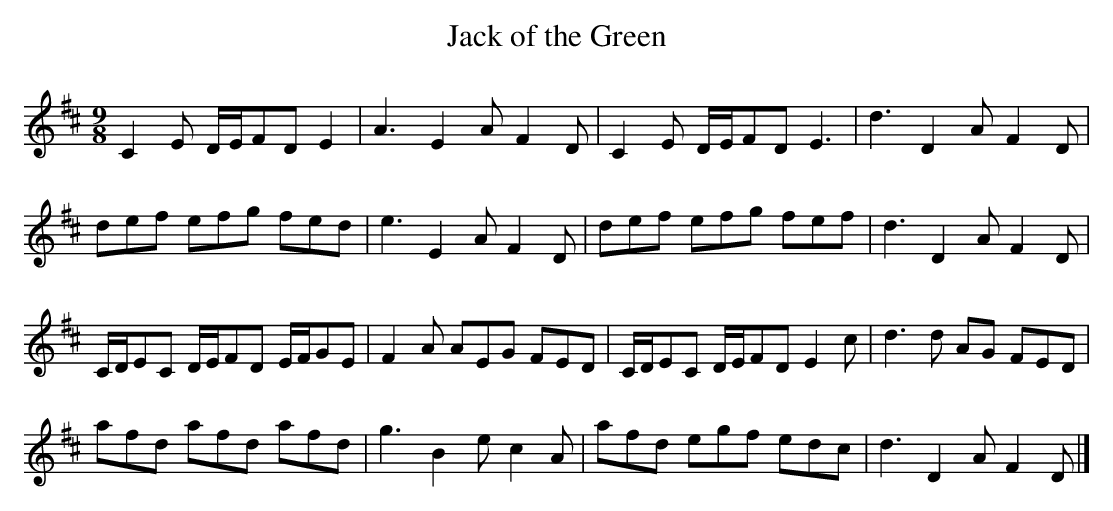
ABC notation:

X:1
T:Jack of the Green
M:9/8
L:1/8
K:D
   C2E D/E/FD     E2 |  A3 E2A F2D |    C2E D/E/FD  E3 |  d3 D2A F2D |
   def    efg    fed |  e3 E2A F2D |    def    efg fef |  d3 D2A F2D |
C/D/EC D/E/FD E/F/GE | F2A AEG FED | C/D/EC D/E/FD E2c | d3d  AG FED |
   afd    afd    afd |  g3 B2e c2A |    afd    egf edc |  d3 D2A F2D |]
